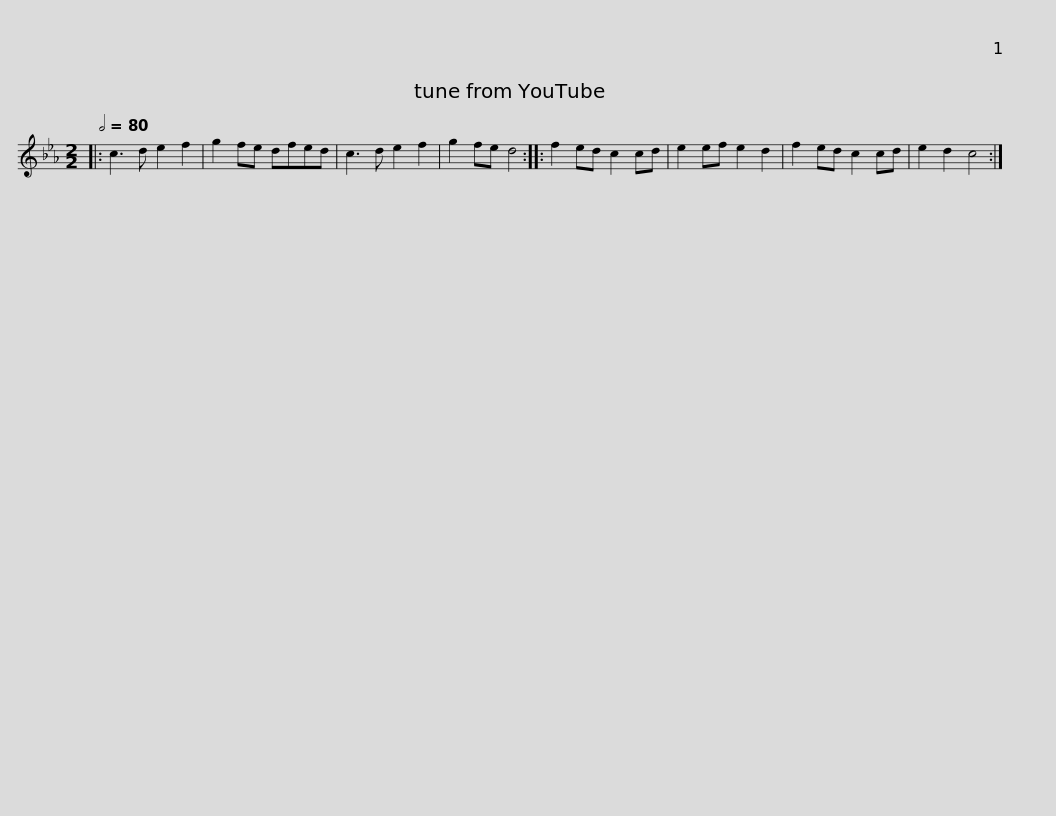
X:1
L:1/8
Q:1/2=80
M:2/2
I:linebreak $
K:Cmin
V:1 treble
V:1
|: c3 d e2 f2 | g2 fe dfed | c3 d e2 f2 | g2 fe d4 :: f2 ed c2 cd | %5
 e2 ef e2 d2 | f2 ed c2 cd |$ e2 d2 c4 :| %8
